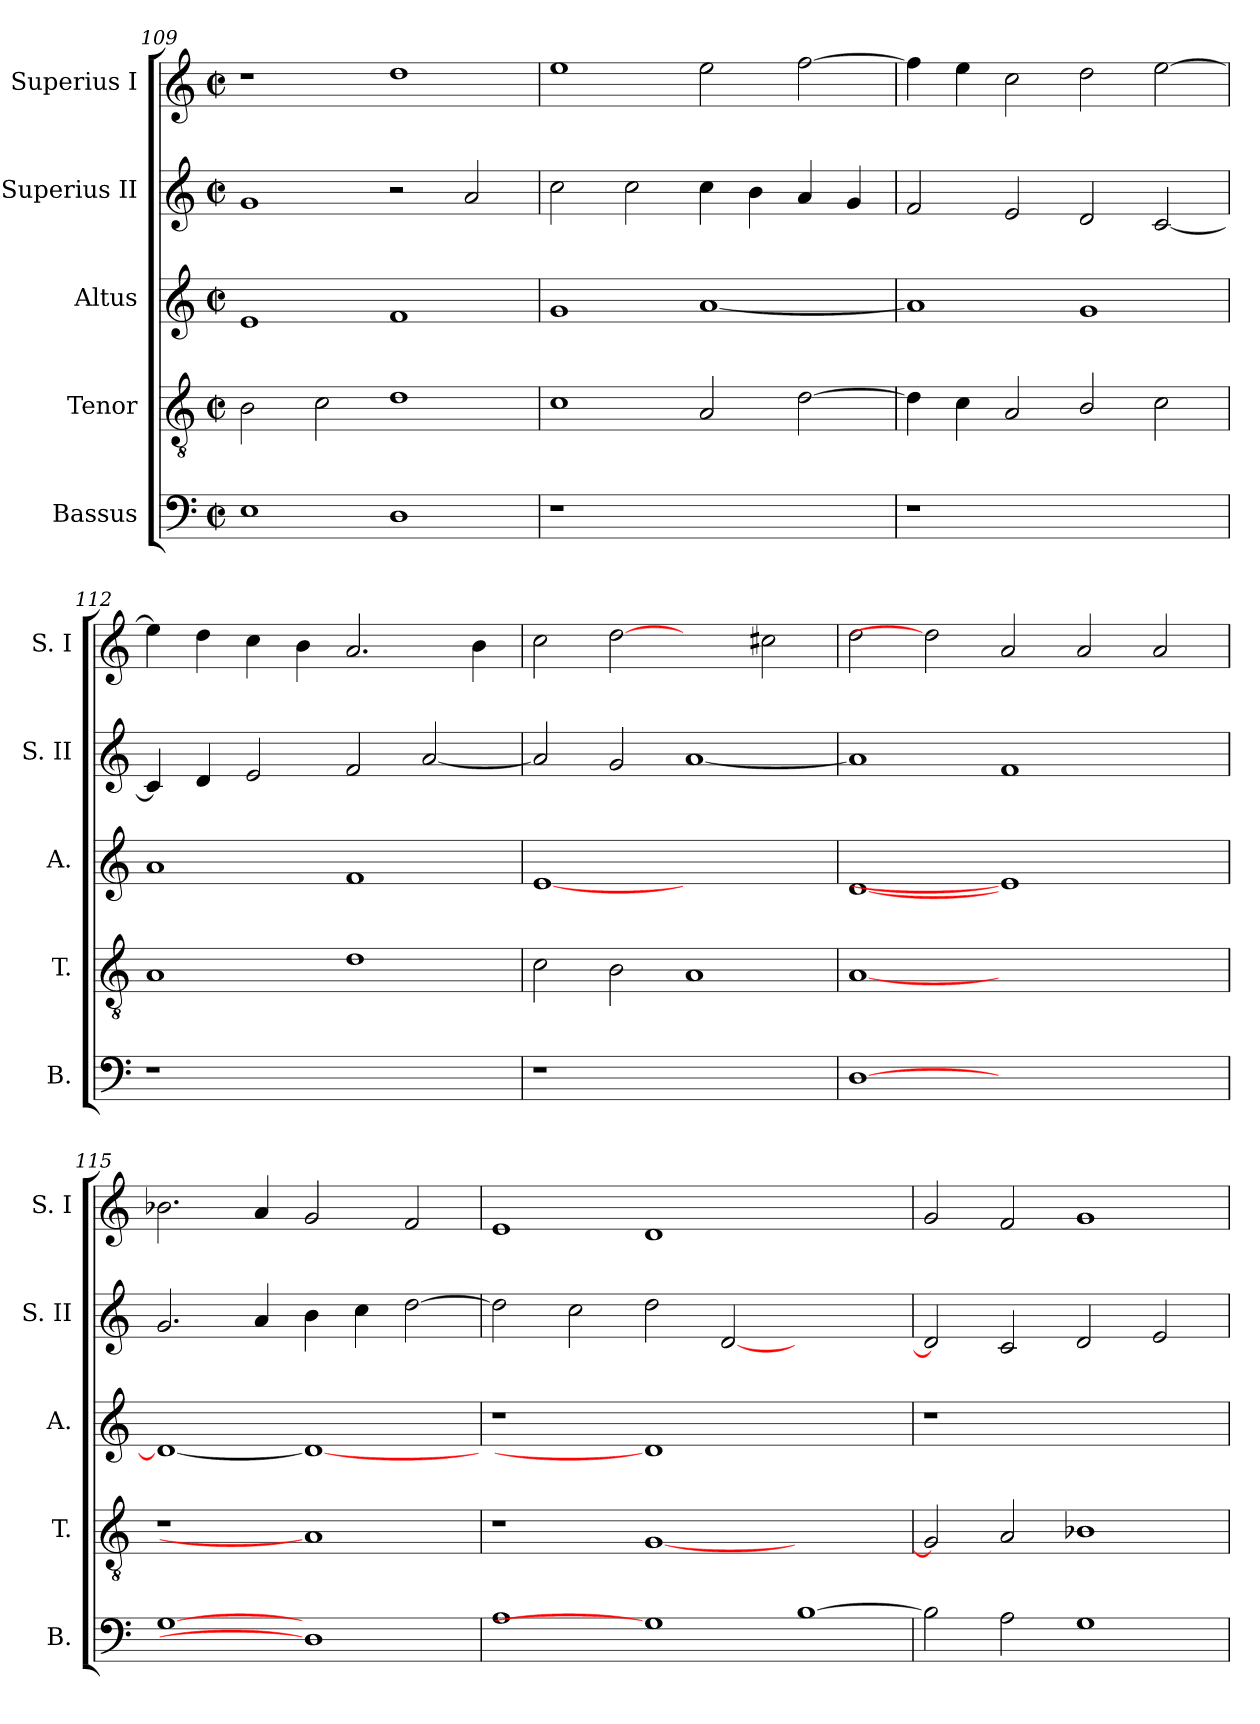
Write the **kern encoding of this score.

**kern	**kern	**kern	**kern	**kern
*part5	*part4	*part3	*part2	*part1
*staff5	*staff4	*staff3	*staff2	*staff1
*I"Bassus	*I"Tenor	*I"Altus	*I"Superius II	*I"Superius I
*I'B.	*I'T.	*I'A.	*I'S. II	*I'S. I
!!LO:LB:g=z
*clefF4	*clefGv2	*clefG2	*clefG2	*clefG2
*	*ITrd7c12	*	*	*
*k[]	*k[]	*k[]	*k[]	*k[]
*C:	*C:	*C:	*C:	*C:
*M2/2	*M2/2	*M2/2	*M2/2	*M2/2
*met(c|)	*met(c|)	*met(c|)	*met(c|)	*met(c|)
=109	=109	=109	=109	=109
1Ei	2BBi\	1ei	1gi	1r
.	2Ci\	.	.	.
1Di	1Di	1fi	2r	1ddi
.	.	.	2ai/	.
=110	=110	=110	=110	=110
!LO:N:vis=1	!	!	!	!
1r	1Ci	1gi	2cci\	1eei
.	.	.	2cci\	.
1ryy	2AAi/	[<1ai	4cci\	2eei\
.	.	.	4bi\	.
.	[>2Di\	.	4ai/	[>2ffi\
.	.	.	4gi/	.
=111	=111	=111	=111	=111
!LO:N:vis=1	!	!	!	!
1r	4Di\]	1ai]	2fi/	4ffi\]
.	4Ci\	.	.	4eei\
.	2AAi/	.	2ei/	2cci\
1ryy	2BBi/	1gi	2di/	2ddi\
.	2Ci\	.	[<2ci/	[>2eei\
=112	=112	=112	=112	=112
!LO:N:vis=1	!	!	!	!
1r	1AAi	1ai	4ci/]	4eei\]
.	.	.	4di/	4ddi\
.	.	.	2ei/	4cci\
.	.	.	.	4bi\
1ryy	1Di	1fi	2fi/	2.ai/
.	.	.	[<2ai/	.
.	.	.	.	4bi\
=113	=113	=113	=113	=113
!LO:N:vis=1	!	!	!	!
1r	2Ci\	[1ei	2ai/]	2cci\
.	2BBi\	.	2gi/	[2ddi
1ryy	1AAi	1ryy	[<1ai	2ryy
.	.	.	.	2cc#Xi\
!!LO:PB:g=z
=114	=114	=114	=114	=114
[1Di	[1AAi	[<1di	1ai]	2ddi\
.	.	.	.	2ddi]
1.ryy	1.ryy	1ei]	1fi	2ai/
.	.	.	.	2ai/
.	.	2ryy	2ryy	2ai/
=115	=115	=115	=115	=115
!	!LO:N:vis=1	!	!	!
[1Gi	1r	1di_<	2.gi/	2.b-Xi\
.	.	.	4ai/	4ai/
1Di]	1AAi]	1di_	4bi\	2gi/
.	.	.	4cci\	.
.	.	.	[>2ddi\	2fi/
=116	=116	=116	=116	=116
!	!	!LO:N:vis=1	!	!
1Ai	1r	1r	2ddi\]	1ei
.	.	.	2cci\	.
1Gi]	[<1GGi	1di]	2ddi\	1di
.	.	.	[<2di/	.
[>1Bi	1ryy	1ryy	1ryy	1ryy
=117	=117	=117	=117	=117
!	!	!LO:N:vis=1	!	!
2Bi\]	2GGi/]	1r	2di/]	2gi/
2Ai\	2AAi/	.	2ci/	2fi/
1Gi	1BB-Xi	1ryy	2di/	1gi
.	.	.	2ei/	.
=	=	=	=	=
*-	*-	*-	*-	*-
